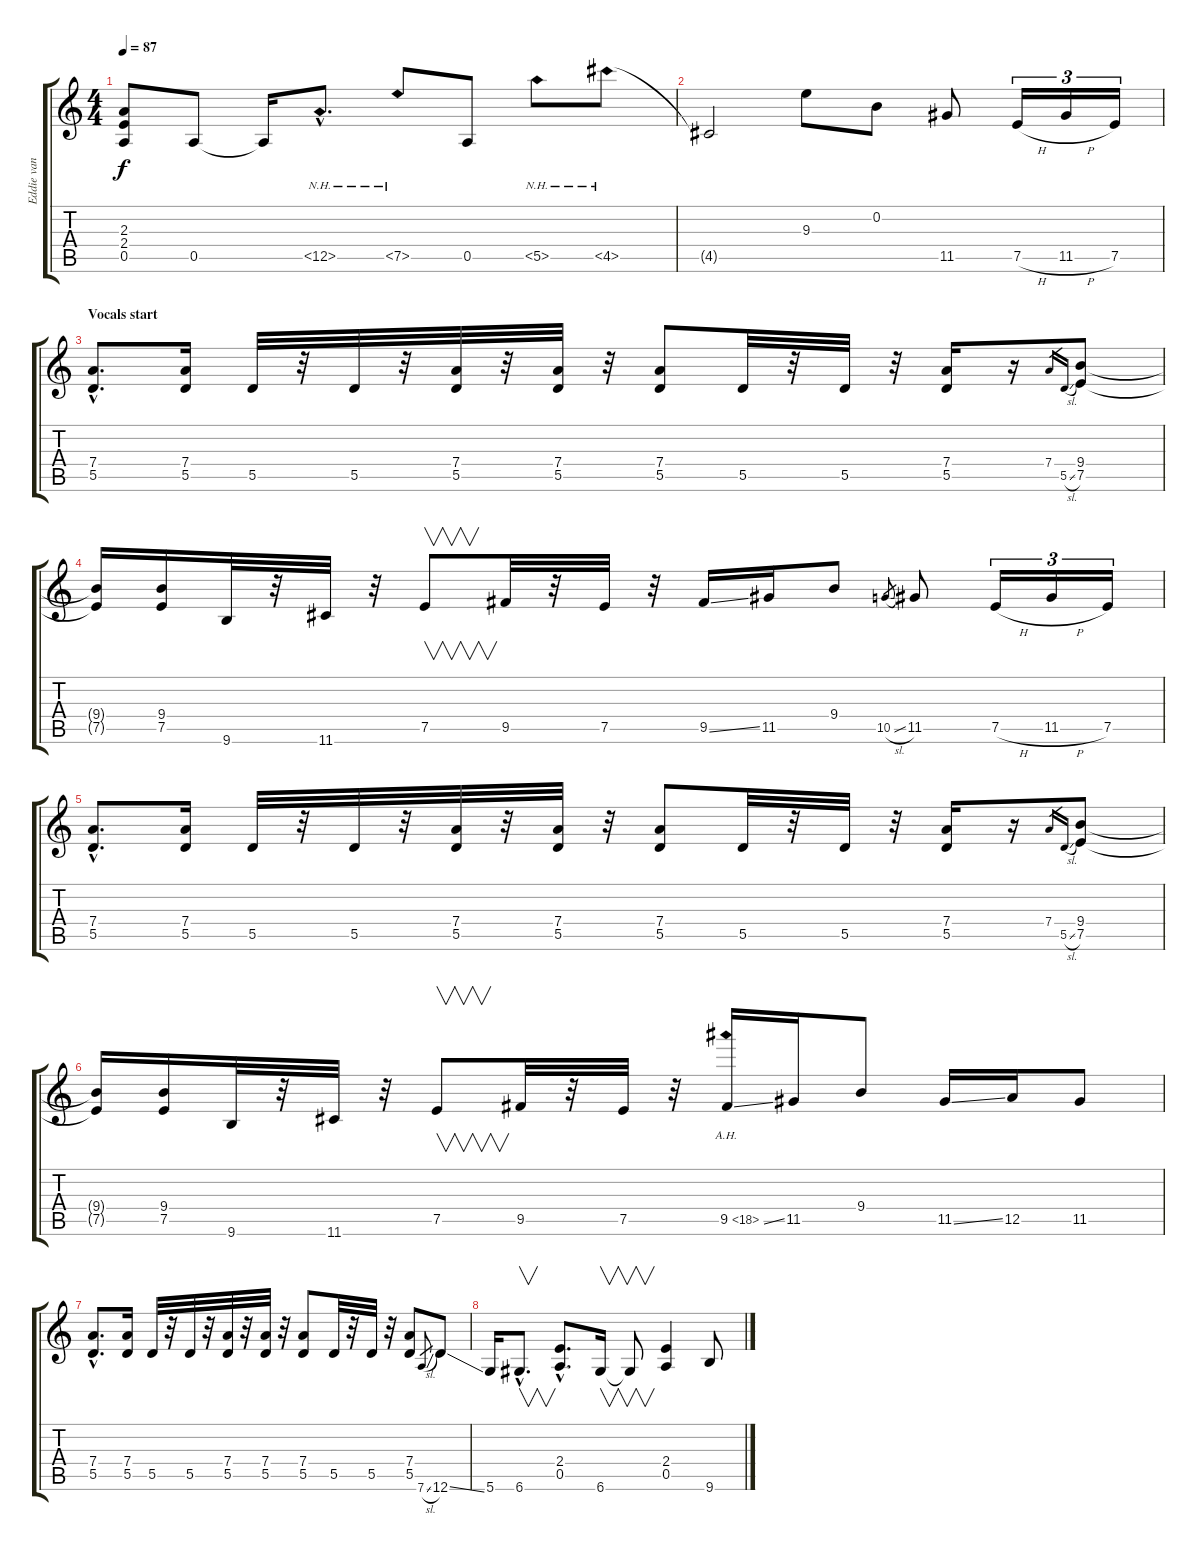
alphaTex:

\track ("Eddie van Halen (Dropped D Tuning)" "Eddie van ") {instrument distortionguitar}
\staff {score tabs}
\tuning (E4 B3 G3 D3 A2 D2) {hide}
\ts (4 4)
\tempo 87
\clef g2
\ks c
(2.3{t} 2.4{t} 0.5{t}).8{dy f} 0.5.8 0.5{t}.16 12.5{nh hac}.8{d} 7.5{nh}.8 0.5.8 5.5{nh}.8 4.5{nh}.8 |
4.5{t}.2 9.3.8 0.2.8 11.5.8 7.5{h}.16{tu (3 2)} 11.5{h}.16{tu (3 2)} 7.5.16{tu (3 2)} |
\section ("" "Vocals start")
(7.4{hac} 5.5{hac}).8{d} (7.4 5.5).16 5.5.32 r.32 5.5.32 r.32 (7.4 5.5).32 r.32 (7.4 5.5).32 r.32 (7.4 5.5).8 5.5.32 r.32 5.5.32 r.32 (7.4 5.5).16 r.16 7.4.16{gr} 5.5{sl}.16{gr} (9.4 7.5).8 |
(9.4{t} 7.5{t}).16 (9.4 7.5).16 9.6.32 r.32 11.6.32 r.32 7.5.8{v} 9.5.32 r.32 7.5.32 r.32 9.5{ss}.16 11.5.16 9.4.8 10.5{sl}.8{gr} 11.5.8 7.5{h}.16{tu (3 2)} 11.5{h}.16{tu (3 2)} 7.5.16{tu (3 2)} |
(7.4{hac} 5.5{hac}).8{d} (7.4 5.5).16 5.5.32 r.32 5.5.32 r.32 (7.4 5.5).32 r.32 (7.4 5.5).32 r.32 (7.4 5.5).8 5.5.32 r.32 5.5.32 r.32 (7.4 5.5).16 r.16 7.4.16{gr} 5.5{sl}.16{gr} (9.4 7.5).8 |
(9.4{t} 7.5{t}).16 (9.4 7.5).16 9.6.32 r.32 11.6.32 r.32 7.5.8{v} 9.5.32 r.32 7.5.32 r.32 9.5{ah 9 ss}.16 11.5.16 9.4.8 11.5{ss}.16 12.5.16 11.5.8 |
(7.4{hac} 5.5{hac}).8{d} (7.4 5.5).16 5.5.32 r.32 5.5.32 r.32 (7.4 5.5).32 r.32 (7.4 5.5).32 r.32 (7.4 5.5).8 5.5.32 r.32 5.5.32 r.32 (7.4 5.5).8 7.6{sl}.8{gr} 12.6{ss}.8 |
5.6.16 6.6{hac}.8{v d} (2.4{hac} 0.5{hac}).8{d} 6.6.16{v} 6.6{t}.8{v} (2.4 0.5).4 9.6{ss}.8
